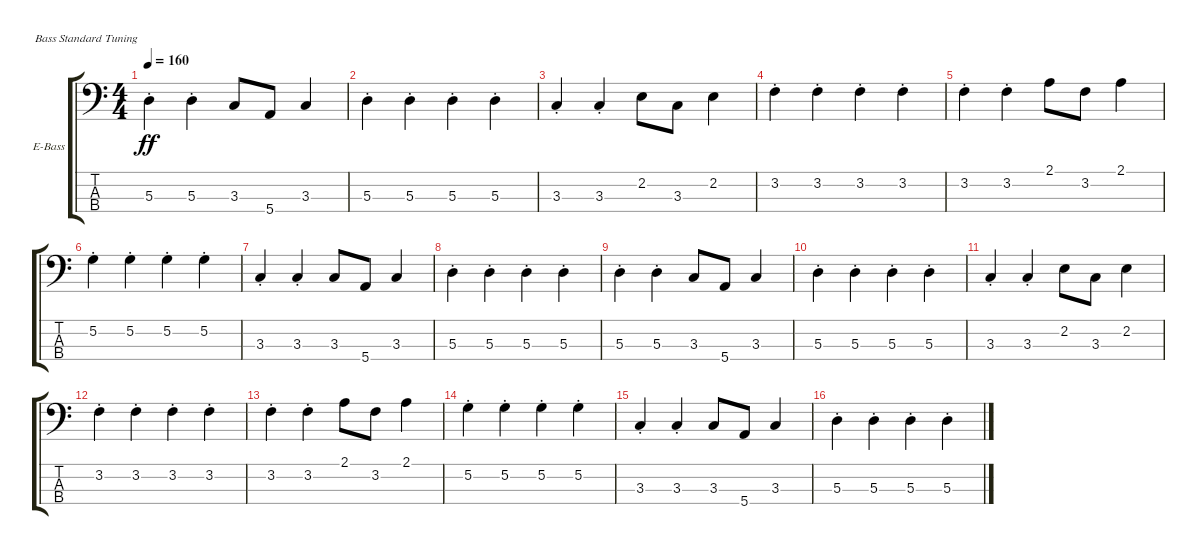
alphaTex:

\bracketExtendMode groupsimilarinstruments
\firstSystemTrackNameOrientation horizontal
\otherSystemsTrackNameOrientation horizontal
\track ("Бас" "E-Bass") {instrument electricbassfinger}
\staff {score tabs}
\tuning (G2 D2 A1 E1)
\ts (4 4)
\tempo 160
\clef f4
\ks c
5.3{st}.4{dy ff} 5.3{st}.4 3.3.8 5.4.8 3.3.4 |
5.3{st}.4 5.3{st}.4 5.3{st}.4 5.3{st}.4 |
3.3{st}.4 3.3{st}.4 2.2.8 3.3.8 2.2.4 |
3.2{st}.4 3.2{st}.4 3.2{st}.4 3.2{st}.4 |
3.2{st}.4 3.2{st}.4 2.1.8 3.2.8 2.1.4 |
5.2{st}.4 5.2{st}.4 5.2{st}.4 5.2{st}.4 |
3.3{st}.4 3.3{st}.4 3.3.8 5.4.8 3.3.4 |
5.3{st}.4 5.3{st}.4 5.3{st}.4 5.3{st}.4 |
5.3{st}.4 5.3{st}.4 3.3.8 5.4.8 3.3.4 |
5.3{st}.4 5.3{st}.4 5.3{st}.4 5.3{st}.4 |
3.3{st}.4 3.3{st}.4 2.2.8 3.3.8 2.2.4 |
3.2{st}.4 3.2{st}.4 3.2{st}.4 3.2{st}.4 |
3.2{st}.4 3.2{st}.4 2.1.8 3.2.8 2.1.4 |
5.2{st}.4 5.2{st}.4 5.2{st}.4 5.2{st}.4 |
3.3{st}.4 3.3{st}.4 3.3.8 5.4.8 3.3.4 |
5.3{st}.4 5.3{st}.4 5.3{st}.4 5.3{st}.4
